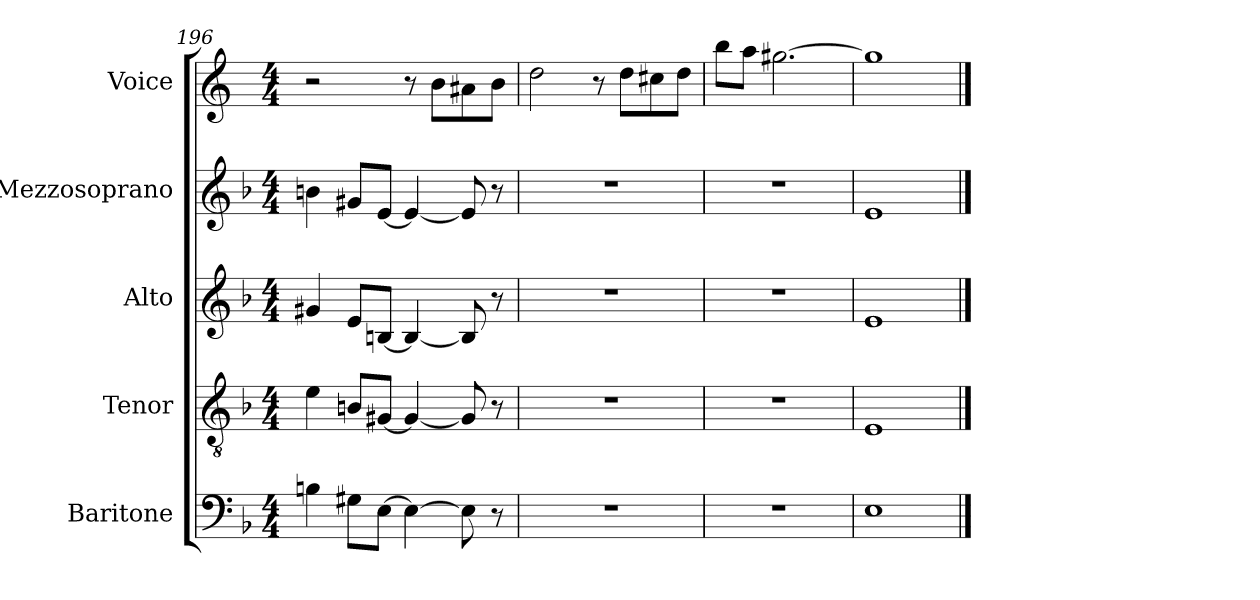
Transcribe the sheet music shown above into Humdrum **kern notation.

**kern	**kern	**kern	**kern	**kern
*part5	*part4	*part3	*part2	*part1
*staff5	*staff4	*staff3	*staff2	*staff1
*I"Baritone	*I"Tenor	*I"Alto	*I"Mezzosoprano	*I"Voice
*I'Bar.	*I'T.	*I'A.	*I'Mzs.	*I'Vo.
*clefF4	*clefGv2	*clefG2	*clefG2	*clefG2
*k[b-]	*k[b-]	*k[b-]	*k[b-]	*k[]
*F:	*F:	*F:	*F:	*C:
*M4/4	*M4/4	*M4/4	*M4/4	*M4/4
=196	=196	=196	=196	=196
4B\	4e\	4g#/	4b\	2r
8G#\L	8B/L	8e/L	8g#/L	.
[8E\J	[8G#/J	[8B/J	[8e/J	.
4E\_	4G#/_	4B/_	4e/_	8r
.	.	.	.	8b\L
8E\]	8G#/]	8B/]	8e/]	8a#X\
8r	8r	8r	8r	8b\J
=197	=197	=197	=197	=197
1r	1r	1r	1r	2dd\
.	.	.	.	8r
.	.	.	.	8dd\L
.	.	.	.	8cc#\
.	.	.	.	8dd\J
!!LO:PB:g=z
=198	=198	=198	=198	=198
1r	1r	1r	1r	8bb\L
.	.	.	.	8aa\J
.	.	.	.	[2.gg#\
=199	=199	=199	=199	=199
1E	1E	1e	1e	1gg#]
==	==	==	==	==
*-	*-	*-	*-	*-
